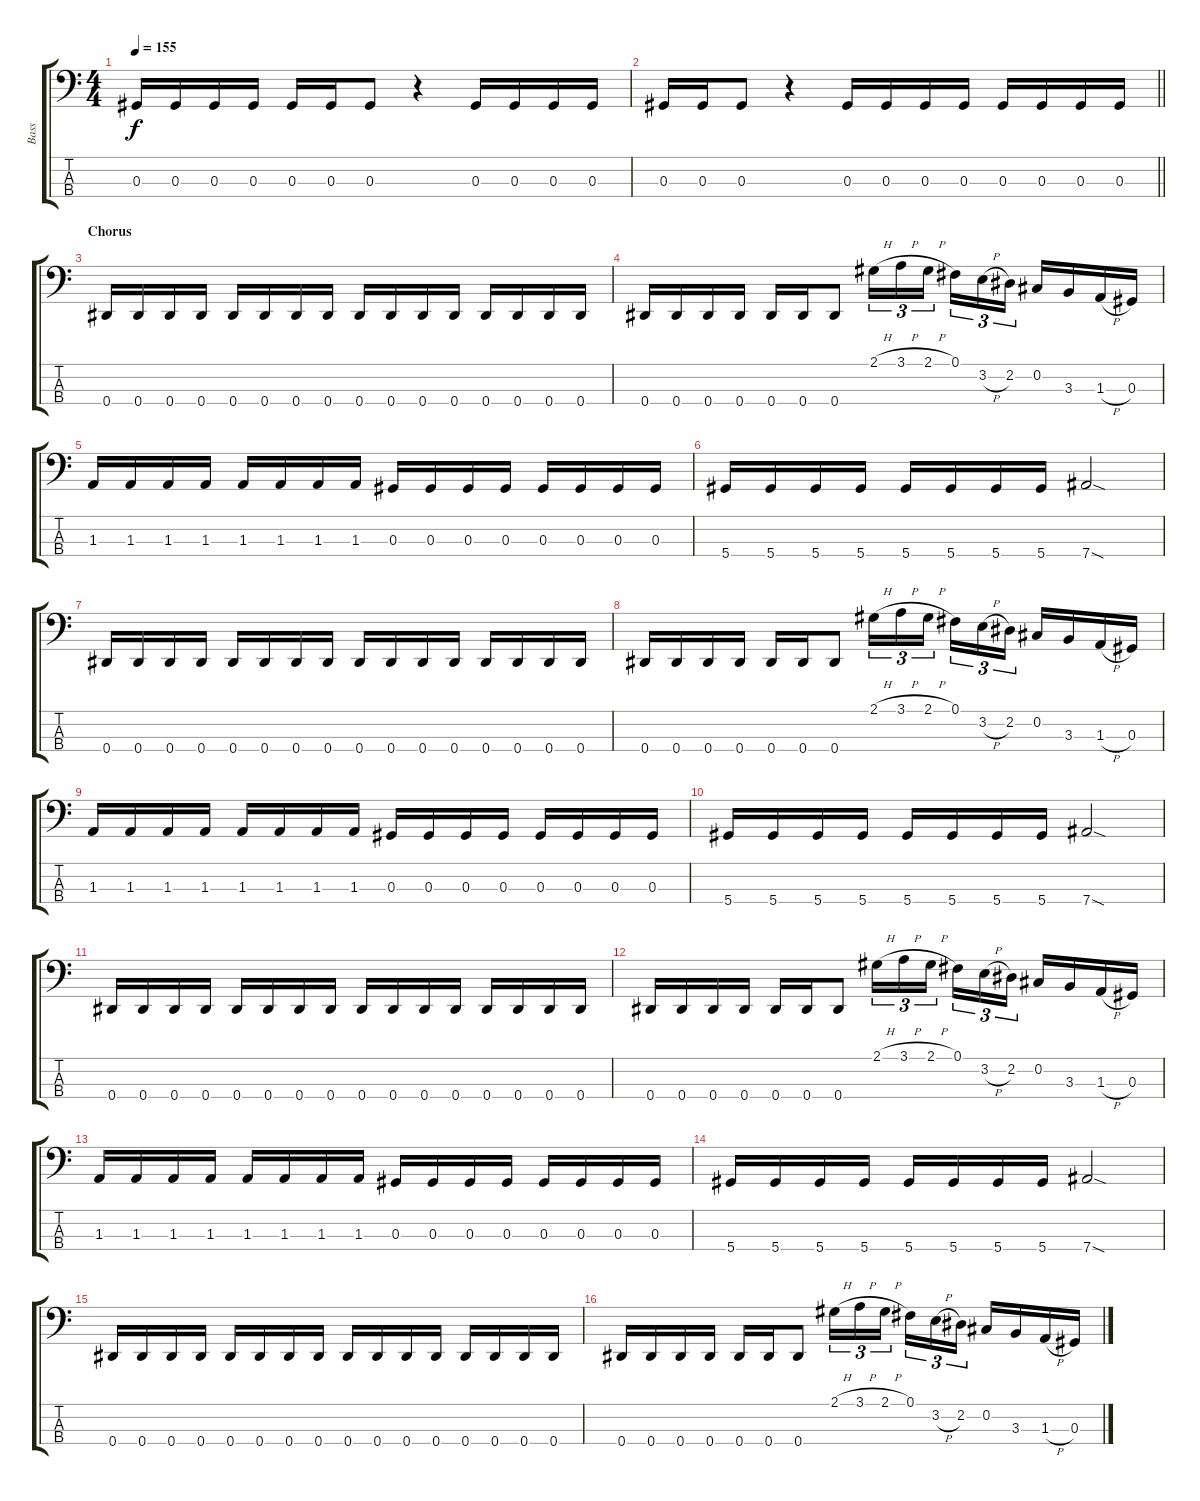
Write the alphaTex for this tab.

\track ("Bass" "Bass") {instrument electricbasspick}
\staff {score tabs}
\tuning (Gb2 Db2 Ab1 Eb1) {hide}
\ts (4 4)
\tempo 155
\clef f4
\ks c
0.3.16{dy f} 0.3.16 0.3.16 0.3.16 0.3.16 0.3.16 0.3.8 r.4 0.3.16 0.3.16 0.3.16 0.3.16 |
\barLineRight lightlight
0.3.16 0.3.16 0.3.8 r.4 0.3.16 0.3.16 0.3.16 0.3.16 0.3.16 0.3.16 0.3.16 0.3.16 |
\section ("" "Chorus")
0.4.16 0.4.16 0.4.16 0.4.16 0.4.16 0.4.16 0.4.16 0.4.16 0.4.16 0.4.16 0.4.16 0.4.16 0.4.16 0.4.16 0.4.16 0.4.16 |
0.4.16 0.4.16 0.4.16 0.4.16 0.4.16 0.4.16 0.4.8 2.1{h}.16{tu (3 2)} 3.1{h}.16{tu (3 2)} 2.1{h}.16{tu (3 2) beam splitsecondary} 0.1.16{tu (3 2)} 3.2{h}.16{tu (3 2)} 2.2.16{tu (3 2)} 0.2.16 3.3.16 1.3{h}.16 0.3.16 |
1.3.16 1.3.16 1.3.16 1.3.16 1.3.16 1.3.16 1.3.16 1.3.16 0.3.16 0.3.16 0.3.16 0.3.16 0.3.16 0.3.16 0.3.16 0.3.16 |
5.4.16 5.4.16 5.4.16 5.4.16 5.4.16 5.4.16 5.4.16 5.4.16 7.4{sod}.2 |
0.4.16 0.4.16 0.4.16 0.4.16 0.4.16 0.4.16 0.4.16 0.4.16 0.4.16 0.4.16 0.4.16 0.4.16 0.4.16 0.4.16 0.4.16 0.4.16 |
0.4.16 0.4.16 0.4.16 0.4.16 0.4.16 0.4.16 0.4.8 2.1{h}.16{tu (3 2)} 3.1{h}.16{tu (3 2)} 2.1{h}.16{tu (3 2) beam splitsecondary} 0.1.16{tu (3 2)} 3.2{h}.16{tu (3 2)} 2.2.16{tu (3 2)} 0.2.16 3.3.16 1.3{h}.16 0.3.16 |
1.3.16 1.3.16 1.3.16 1.3.16 1.3.16 1.3.16 1.3.16 1.3.16 0.3.16 0.3.16 0.3.16 0.3.16 0.3.16 0.3.16 0.3.16 0.3.16 |
5.4.16 5.4.16 5.4.16 5.4.16 5.4.16 5.4.16 5.4.16 5.4.16 7.4{sod}.2 |
0.4.16 0.4.16 0.4.16 0.4.16 0.4.16 0.4.16 0.4.16 0.4.16 0.4.16 0.4.16 0.4.16 0.4.16 0.4.16 0.4.16 0.4.16 0.4.16 |
0.4.16 0.4.16 0.4.16 0.4.16 0.4.16 0.4.16 0.4.8 2.1{h}.16{tu (3 2)} 3.1{h}.16{tu (3 2)} 2.1{h}.16{tu (3 2) beam splitsecondary} 0.1.16{tu (3 2)} 3.2{h}.16{tu (3 2)} 2.2.16{tu (3 2)} 0.2.16 3.3.16 1.3{h}.16 0.3.16 |
1.3.16 1.3.16 1.3.16 1.3.16 1.3.16 1.3.16 1.3.16 1.3.16 0.3.16 0.3.16 0.3.16 0.3.16 0.3.16 0.3.16 0.3.16 0.3.16 |
5.4.16 5.4.16 5.4.16 5.4.16 5.4.16 5.4.16 5.4.16 5.4.16 7.4{sod}.2 |
0.4.16 0.4.16 0.4.16 0.4.16 0.4.16 0.4.16 0.4.16 0.4.16 0.4.16 0.4.16 0.4.16 0.4.16 0.4.16 0.4.16 0.4.16 0.4.16 |
0.4.16 0.4.16 0.4.16 0.4.16 0.4.16 0.4.16 0.4.8 2.1{h}.16{tu (3 2)} 3.1{h}.16{tu (3 2)} 2.1{h}.16{tu (3 2) beam splitsecondary} 0.1.16{tu (3 2)} 3.2{h}.16{tu (3 2)} 2.2.16{tu (3 2)} 0.2.16 3.3.16 1.3{h}.16 0.3.16
